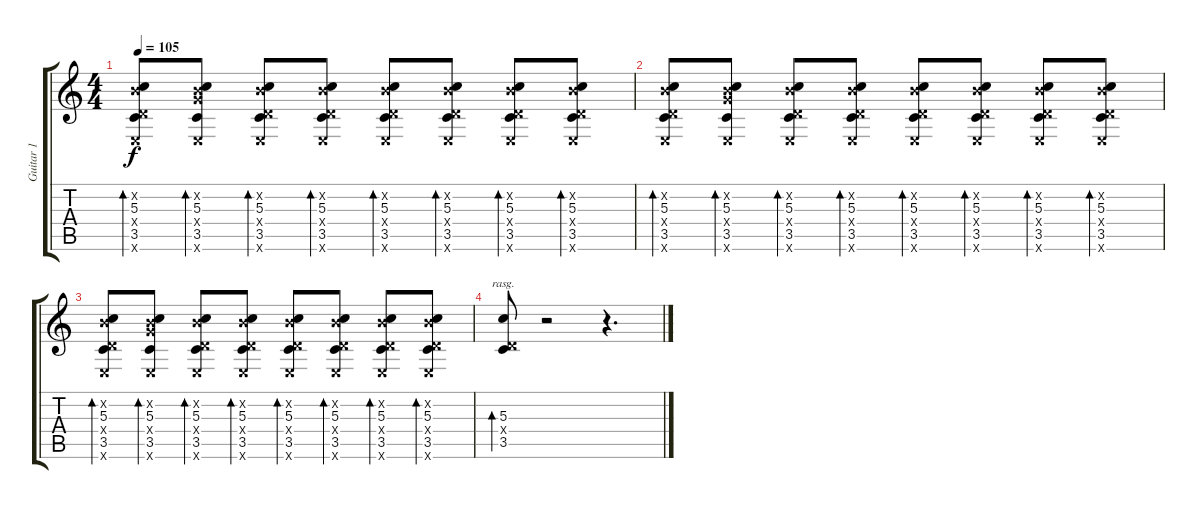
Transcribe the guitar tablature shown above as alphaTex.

\track ("Guitar 1" "Guitar 1") {instrument distortionguitar}
\staff {score tabs}
\tuning (E4 B3 G3 D3 A2 E2) {hide}
\ts (4 4)
\tempo 105
\clef g2
\ks c
(0.2{x} 5.3 0.4{x} 3.5 0.6{x}).8{bd 30 dy f} (0.2{x} 5.3 5.4{x} 3.5 0.6{x}).8{bd 30} (0.2{x} 5.3 0.4{x} 3.5 0.6{x}).8{bd 30} (0.2{x} 5.3 0.4{x} 3.5 0.6{x}).8{bd 30} (0.2{x} 5.3 0.4{x} 3.5 0.6{x}).8{bd 30} (0.2{x} 5.3 0.4{x} 3.5 0.6{x}).8{bd 30} (0.2{x} 5.3 0.4{x} 3.5 0.6{x}).8{bd 30} (0.2{x} 5.3 0.4{x} 3.5 0.6{x}).8{bd 30} |
(0.2{x} 5.3 0.4{x} 3.5 0.6{x}).8{bd 30} (0.2{x} 5.3 5.4{x} 3.5 0.6{x}).8{bd 30} (0.2{x} 5.3 0.4{x} 3.5 0.6{x}).8{bd 30} (0.2{x} 5.3 0.4{x} 3.5 0.6{x}).8{bd 30} (0.2{x} 5.3 0.4{x} 3.5 0.6{x}).8{bd 30} (0.2{x} 5.3 0.4{x} 3.5 0.6{x}).8{bd 30} (0.2{x} 5.3 0.4{x} 3.5 0.6{x}).8{bd 30} (0.2{x} 5.3 0.4{x} 3.5 0.6{x}).8{bd 30} |
(0.2{x} 5.3 0.4{x} 3.5 0.6{x}).8{bd 30} (0.2{x} 5.3 5.4{x} 3.5 0.6{x}).8{bd 30} (0.2{x} 5.3 0.4{x} 3.5 0.6{x}).8{bd 30} (0.2{x} 5.3 0.4{x} 3.5 0.6{x}).8{bd 30} (0.2{x} 5.3 0.4{x} 3.5 0.6{x}).8{bd 30} (0.2{x} 5.3 0.4{x} 3.5 0.6{x}).8{bd 30} (0.2{x} 5.3 0.4{x} 3.5 0.6{x}).8{bd 30} (0.2{x} 5.3 0.4{x} 3.5 0.6{x}).8{bd 30} |
(5.3 0.4{x} 3.5).8{bd 30 rasg ii} r.2 r.4{d}
